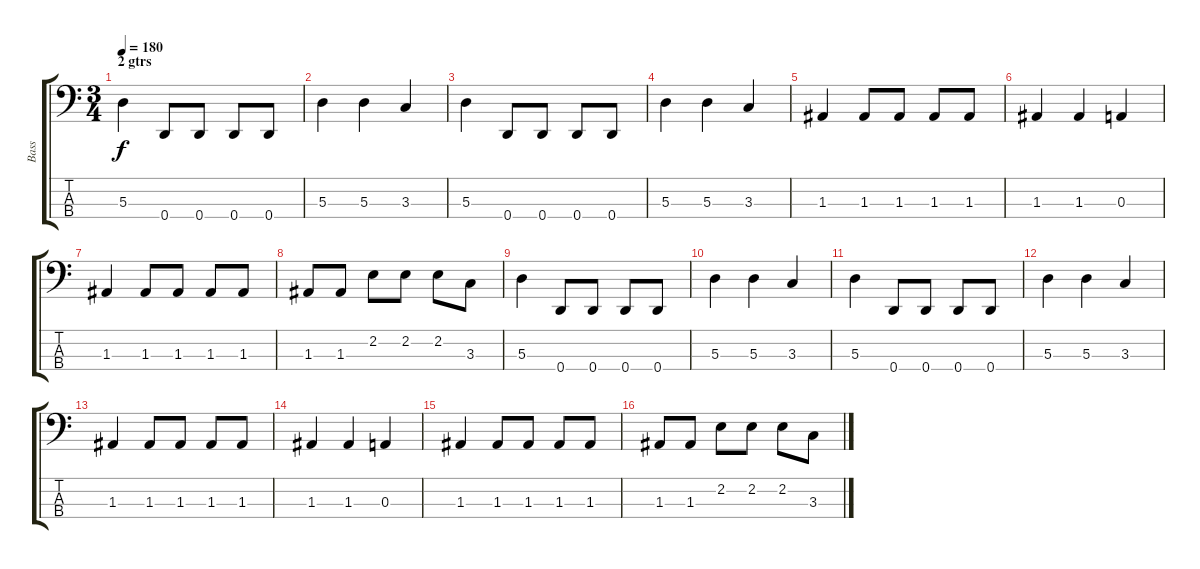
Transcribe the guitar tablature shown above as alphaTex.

\track ("Bass" "Bass") {instrument electricbassfinger}
\staff {score tabs}
\tuning (G2 D2 A1 D1) {hide}
\ts (3 4)
\section ("" "2 gtrs")
\tempo 180
\clef f4
\ks c
5.3.4{dy f} 0.4.8 0.4.8 0.4.8 0.4.8 |
5.3.4 5.3.4 3.3.4 |
5.3.4 0.4.8 0.4.8 0.4.8 0.4.8 |
5.3.4 5.3.4 3.3.4 |
1.3.4 1.3.8 1.3.8 1.3.8 1.3.8 |
1.3.4 1.3.4 0.3.4 |
1.3.4 1.3.8 1.3.8 1.3.8 1.3.8 |
1.3.8 1.3.8 2.2.8 2.2.8 2.2.8 3.3.8 |
5.3.4 0.4.8 0.4.8 0.4.8 0.4.8 |
5.3.4 5.3.4 3.3.4 |
5.3.4 0.4.8 0.4.8 0.4.8 0.4.8 |
5.3.4 5.3.4 3.3.4 |
1.3.4 1.3.8 1.3.8 1.3.8 1.3.8 |
1.3.4 1.3.4 0.3.4 |
1.3.4 1.3.8 1.3.8 1.3.8 1.3.8 |
1.3.8 1.3.8 2.2.8 2.2.8 2.2.8 3.3.8
